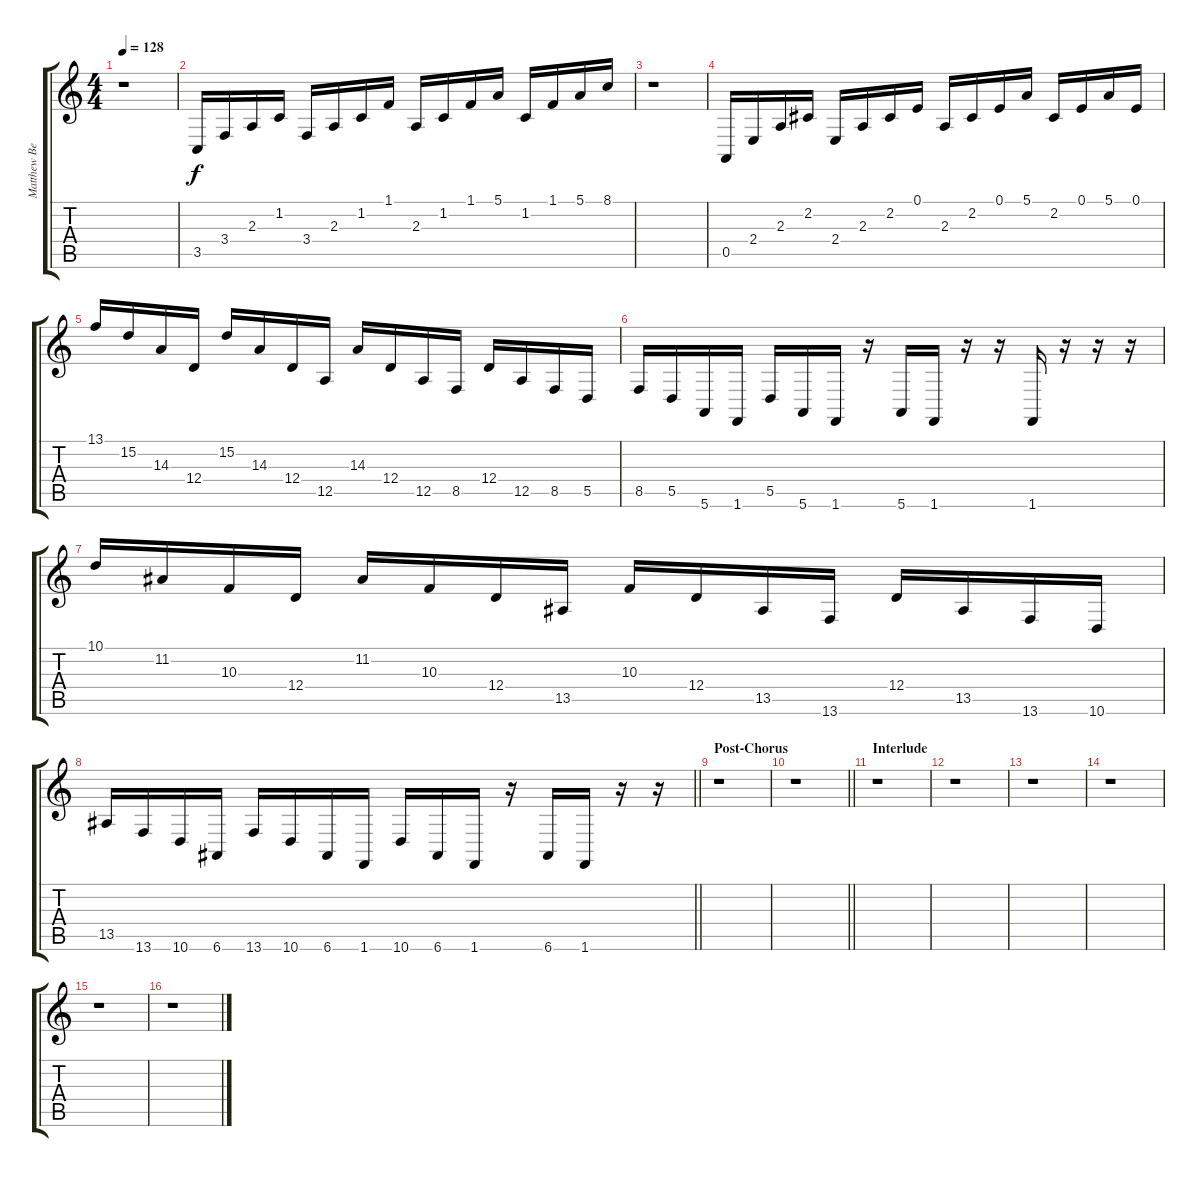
\track ("Matthew Bellamy (Piano 2)" "Matthew Be") {instrument fx4atmosphere}
\staff {score tabs}
\tuning (E4 B3 G3 D3 A2 E2) {hide}
\ts (4 4)
\tempo 128
\clef g2
\ks c
r.1{dy f} |
3.5.16 3.4.16 2.3.16 1.2.16 3.4.16 2.3.16 1.2.16 1.1.16 2.3.16 1.2.16 1.1.16 5.1.16 1.2.16 1.1.16 5.1.16 8.1.16 |
r.1 |
0.5.16 2.4.16 2.3.16 2.2.16 2.4.16 2.3.16 2.2.16 0.1.16 2.3.16 2.2.16 0.1.16 5.1.16 2.2.16 0.1.16 5.1.16 0.1.16 |
13.1.16 15.2.16 14.3.16 12.4.16 15.2.16 14.3.16 12.4.16 12.5.16 14.3.16 12.4.16 12.5.16 8.5.16 12.4.16 12.5.16 8.5.16 5.5.16 |
8.5.16 5.5.16 5.6.16 1.6.16 5.5.16 5.6.16 1.6.16 r.16 5.6.16 1.6.16 r.16 r.16 1.6.16 r.16 r.16 r.16 |
10.1.16 11.2.16 10.3.16 12.4.16 11.2.16 10.3.16 12.4.16 13.5.16 10.3.16 12.4.16 13.5.16 13.6.16 12.4.16 13.5.16 13.6.16 10.6.16 |
\barLineRight lightlight
13.5.16 13.6.16 10.6.16 6.6.16 13.6.16 10.6.16 6.6.16 1.6.16 10.6.16 6.6.16 1.6.16 r.16 6.6.16 1.6.16 r.16 r.16 |
\section ("" "Post-Chorus")
r.1 |
\barLineRight lightlight
r.1 |
\section ("" "Interlude")
r.1 |
r.1 |
r.1 |
r.1 |
r.1 |
r.1
